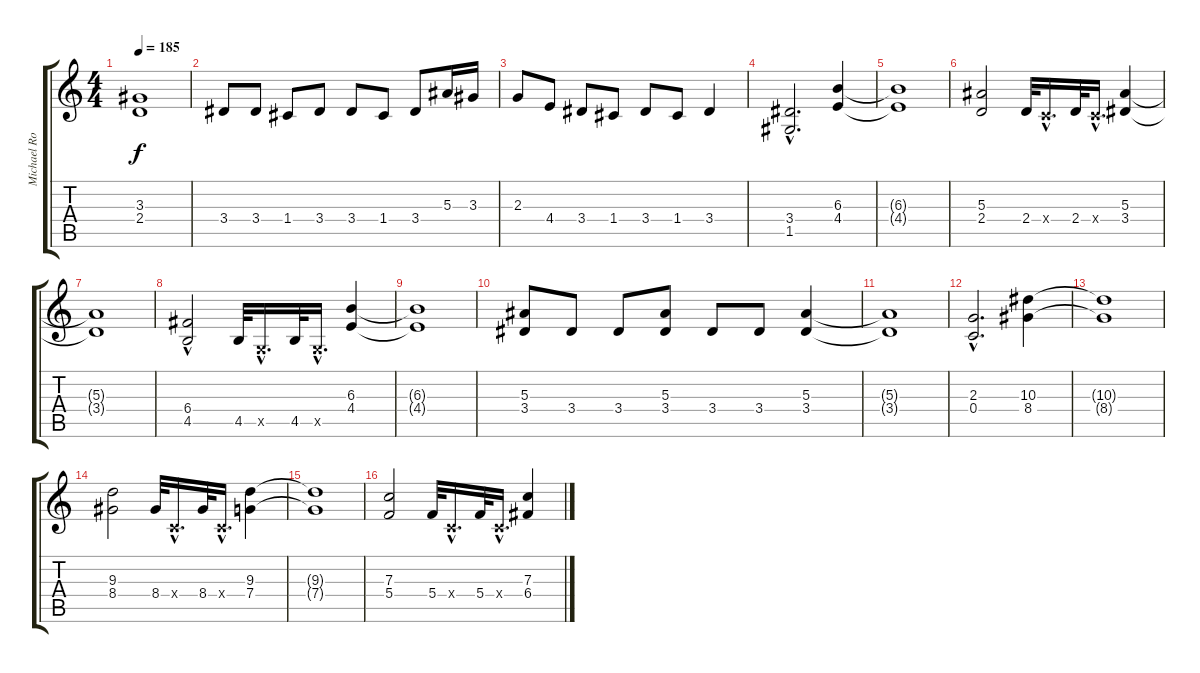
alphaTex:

\track ("Michael Romeo" "Michael Ro") {instrument distortionguitar}
\staff {score tabs}
\tuning (D4 A3 F3 C3 G2 D2) {hide}
\ts (4 4)
\tempo 185
\clef g2
\ks c
(3.3{t} 2.4{t}).1{dy f} |
3.4.8 3.4.8 1.4.8 3.4.8 3.4.8 1.4.8 3.4.8 5.3.16 3.3.16 |
2.3.8 4.4.8 3.4.8 1.4.8 3.4.8 1.4.8 3.4.4 |
(3.4{hac} 1.5{hac}).2{d} (6.3 4.4).4 |
(6.3{t} 4.4{t}).1 |
(5.3 2.4).2 2.4.32 0.4{hac x}.16{d} 2.4.32 0.4{hac x}.16{d} (5.3 3.4).4 |
(5.3{t} 3.4{t}).1 |
(6.4{hac} 4.5).2 4.5.32 0.5{hac x}.16{d} 4.5.32 0.5{hac x}.16{d} (6.3 4.4).4 |
(6.3{t} 4.4{t}).1 |
(5.3 3.4).8 3.4.8 3.4.8 (5.3 3.4).8 3.4.8 3.4.8 (5.3 3.4).4 |
(5.3{t} 3.4{t}).1 |
(2.3{hac} 0.4{hac}).2{d} (10.3 8.4).4 |
(10.3{t} 8.4{t}).1 |
(9.3 8.4).2 8.4.32 0.4{hac x}.16{d} 8.4.32 0.4{hac x}.16{d} (9.3 7.4).4 |
(9.3{t} 7.4{t}).1 |
(7.3 5.4).2 5.4.32 0.4{hac x}.16{d} 5.4.32 0.4{hac x}.16{d} (7.3 6.4).4
